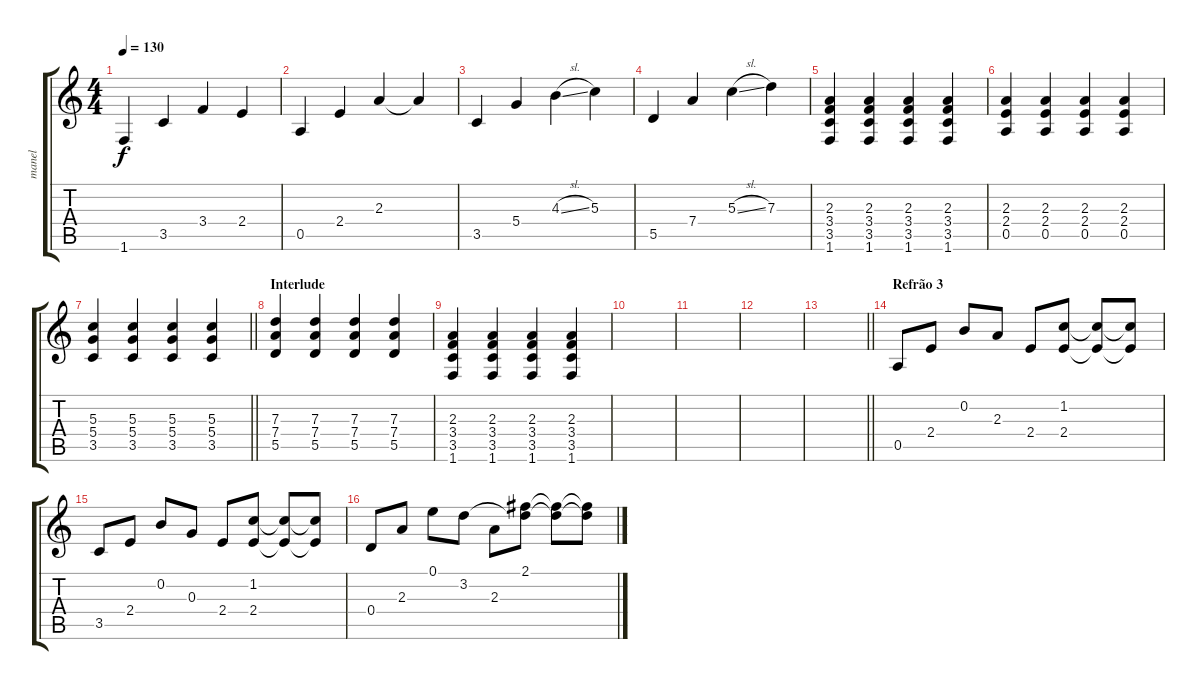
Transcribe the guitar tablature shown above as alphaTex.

\track ("manel" "manel") {instrument electricguitarclean}
\staff {score tabs}
\tuning (E4 B3 G3 D3 A2 E2) {hide}
\ts (4 4)
\tempo 130
\clef g2
\ks c
1.6.4{dy f} 3.5.4 3.4.4 2.4.4 |
0.5.4 2.4.4 2.3.4 2.3{t}.4 |
3.5.4 5.4.4 4.3{sl}.4 5.3.4 |
5.5.4 7.4.4 5.3{sl}.4 7.3.4 |
(2.3 3.4 3.5 1.6).4 (2.3 3.4 3.5 1.6).4 (2.3 3.4 3.5 1.6).4 (2.3 3.4 3.5 1.6).4 |
(2.3 2.4 0.5).4 (2.3 2.4 0.5).4 (2.3 2.4 0.5).4 (2.3 2.4 0.5).4 |
\barLineRight lightlight
(5.3 5.4 3.5).4 (5.3 5.4 3.5).4 (5.3 5.4 3.5).4 (5.3 5.4 3.5).4 |
\section ("" "Interlude")
(7.3 7.4 5.5).4 (7.3 7.4 5.5).4 (7.3 7.4 5.5).4 (7.3 7.4 5.5).4 |
(2.3 3.4 3.5 1.6).4 (2.3 3.4 3.5 1.6).4 (2.3 3.4 3.5 1.6).4 (2.3 3.4 3.5 1.6).4 |
|
|
|
\barLineRight lightlight
|
\section ("" "Refrão 3")
0.5.8 2.4.8 0.2.8 2.3.8 2.4.8 (1.2 2.4).8 (1.2{t} 2.4{t}).8 (1.2{t} 2.4{t}).8 |
3.5.8 2.4.8 0.2.8 0.3.8 2.4.8 (1.2 2.4).8 (1.2{t} 2.4{t}).8 (1.2{t} 2.4{t}).8 |
0.4.8 2.3.8 0.1.8 3.2.8 2.3.8 (2.1 3.2{t}).8 (2.1{t} 3.2{t}).8 (2.1{t} 3.2{t}).8
